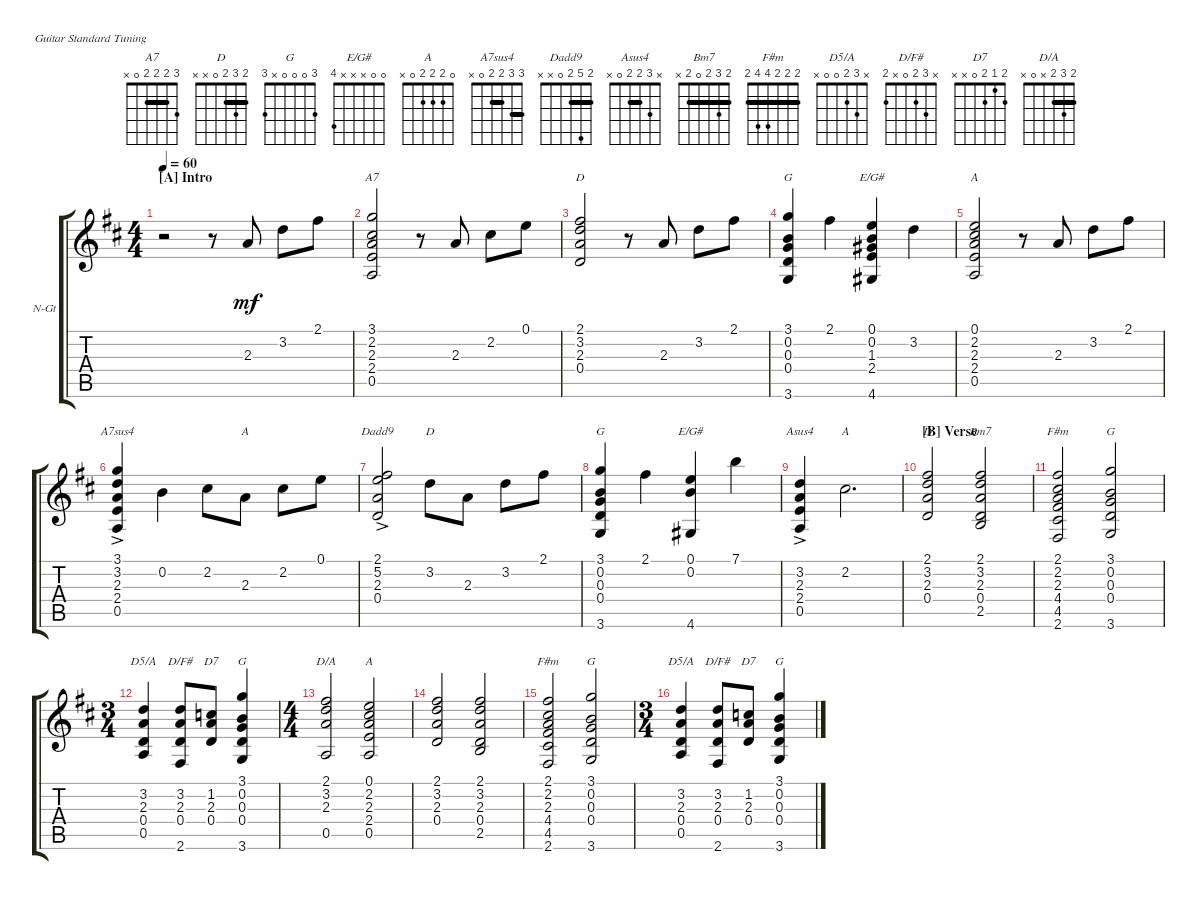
\defaultSystemsLayout 4
\bracketExtendMode groupsimilarinstruments
\firstSystemTrackNameOrientation horizontal
\otherSystemsTrackNameOrientation horizontal
\track ("Nylon Guitar" "N-Gt") {instrument acousticguitarnylon}
\staff {score tabs}
\tuning (E4 B3 G3 D3 A2 E2)
\chord ("A7" 3 2 2 2 0 x) {barre (2 2)}
\chord ("D" 2 3 2 0 x x) {barre 2}
\chord ("G" 3 0 0 0 x 3)
\chord ("E/G#" 0 0 1 2 x 4)
\chord ("A" 0 2 2 2 0 x)
\chord ("A7sus4" 3 3 2 2 0 x) {barre (2 3)}
\chord ("Dadd9" 2 5 2 0 x x) {barre 2}
\chord ("E/G#" 0 0 x x x 4)
\chord ("Asus4" x 3 2 2 0 x) {barre 2}
\chord ("Bm7" 2 3 2 0 2 x) {barre 2}
\chord ("F#m" 2 2 2 4 4 2) {barre (2 2 2)}
\chord ("D5/A" x 3 2 0 0 x)
\chord ("D/F#" x 3 2 0 x 2)
\chord ("D7" 2 1 2 0 x x)
\chord ("D/A" 2 3 2 x 0 x) {barre 2}
\ts (4 4)
\section ("A" "Intro")
\tempo 60
\clef g2
\ks d
r.2{dy mf instrument acousticguitarnylon} r.8 2.3.8 3.2.8 2.1.8 |
(3.1 2.2 2.3 2.4 0.5).2{ch "A7"} r.8 2.3.8 2.2.8 0.1.8 |
(0.4 2.3 3.2 2.1).2{ch "D"} r.8 2.3.8 3.2.8 2.1.8 |
(3.6 0.4 0.3 0.2 3.1).4{ch "G"} 2.1.4 (4.6 2.4 1.3 0.2 0.1).4{ch "E/G#"} 3.2.4 |
(0.1 2.2 2.3 2.4 0.5).2{ch "A"} r.8 2.3.8 3.2.8 2.1.8 |
(3.1 3.2{ac} 2.3 2.4 0.5).4{ch "A7sus4"} 0.2.4 2.2.8 2.3.8{ch "A"} 2.2.8 0.1.8 |
(0.4 2.3 5.2{ac} 2.1).2{ch "Dadd9"} 3.2.8{ch "D"} 2.3.8 3.2.8 2.1.8 |
(3.6 0.4 0.3 0.2 3.1).4{ch "G"} 2.1.4 (4.6 0.2 0.1).4{ch "E/G#"} 7.1.4 |
(0.5 2.4 2.3 3.2{ac}).4{ch "Asus4"} 2.2.2{d ch "A"} |
\section ("B" "Verse")
(0.4 2.3 3.2 2.1).2{ch "D"} (2.5 0.4 2.3 3.2 2.1).2{ch "Bm7"} |
(2.6 4.5 4.4 2.3 2.2 2.1).2{ch "F#m"} (3.1 0.2 0.3 0.4 3.6).2{ch "G"} |
\ts (3 4)
(0.5 0.4 2.3 3.2).4{ch "D5/A"} (2.6 0.4 2.3 3.2).8{ch "D/F#"} (1.2 2.3 0.4).8{ch "D7"} (3.6 0.4 0.3 0.2 3.1).4{ch "G"} |
\ts (4 4)
(0.5 2.3 3.2 2.1).2{ch "D/A"} (0.5 2.4 2.3 2.2 0.1).2{ch "A"} |
(0.4 2.3 3.2 2.1).2 (2.5 0.4 2.3 3.2 2.1).2 |
(2.6 4.5 4.4 2.3 2.2 2.1).2{ch "F#m"} (3.1 0.2 0.3 0.4 3.6).2{ch "G"} |
\ts (3 4)
(0.5 0.4 2.3 3.2).4{ch "D5/A"} (2.6 0.4 2.3 3.2).8{ch "D/F#"} (1.2 2.3 0.4).8{ch "D7"} (3.6 0.4 0.3 0.2 3.1).4{ch "G"}
